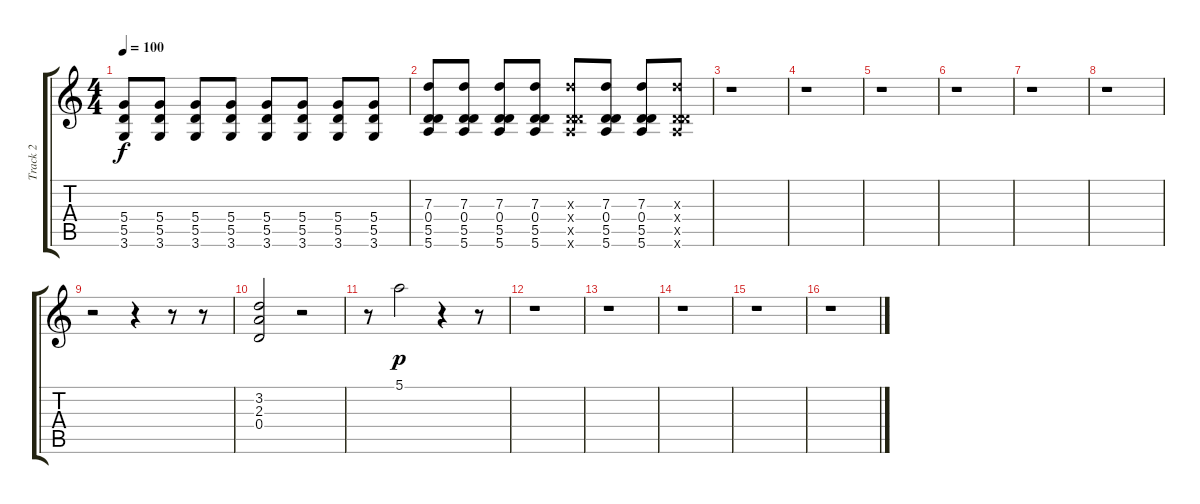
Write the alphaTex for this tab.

\track ("Track 2" "Track 2") {instrument overdrivenguitar}
\staff {score tabs}
\tuning (E4 B3 G3 D3 A2 E2) {hide}
\ts (4 4)
\tempo 100
\clef g2
\ks c
(5.4 5.5 3.6).8{dy f} (5.4 5.5 3.6).8 (5.4 5.5 3.6).8 (5.4 5.5 3.6).8 (5.4 5.5 3.6).8 (5.4 5.5 3.6).8 (5.4 5.5 3.6).8 (5.4 5.5 3.6).8 |
(7.3 0.4 5.5 5.6).8 (7.3 0.4 5.5 5.6).8 (7.3 0.4 5.5 5.6).8 (7.3 0.4 5.5 5.6).8 (7.3{x} 0.4{x} 5.5{x} 5.6{x}).8 (7.3 0.4 5.5 5.6).8 (7.3 0.4 5.5 5.6).8 (7.3{x} 0.4{x} 5.5{x} 5.6{x}).8 |
r.1 |
r.1 |
r.1 |
r.1 |
r.1 |
r.1 |
r.2 r.4 r.8 r.8 |
(3.2 2.3 0.4).2 r.2 |
r.8 5.1.2{dy p instrument electricguitarjazz} r.4 r.8 |
r.1 |
r.1 |
r.1 |
r.1 |
r.1
